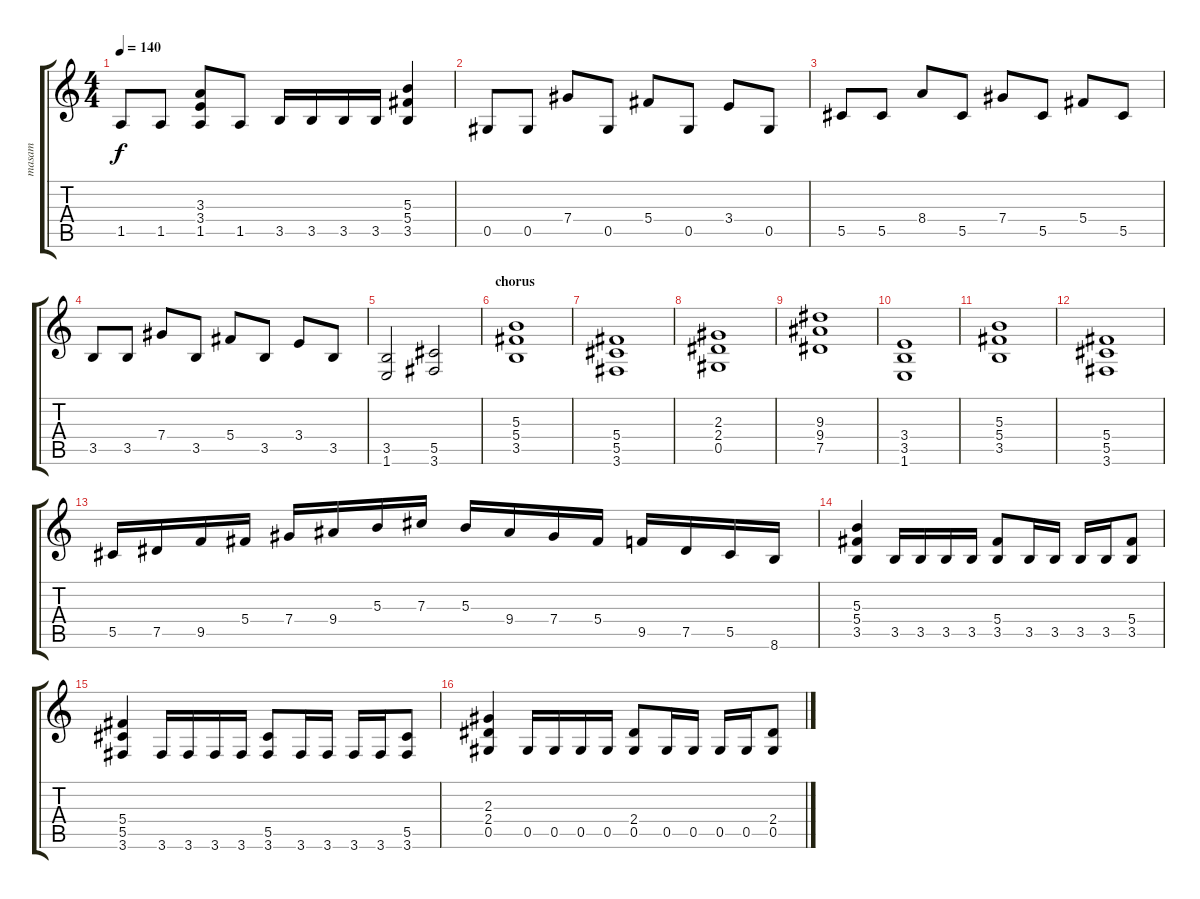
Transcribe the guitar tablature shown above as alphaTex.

\track ("masam" "masam") {instrument distortionguitar}
\staff {score tabs}
\tuning (Eb4 Bb3 Gb3 Db3 Ab2 Eb2) {hide}
\ts (4 4)
\tempo 140
\clef g2
\ks aminor
1.5.8{dy f} 1.5.8 (3.3 3.4 1.5).8 1.5.8 3.5.16 3.5.16 3.5.16 3.5.16 (5.3 5.4 3.5).4 |
0.5.8 0.5.8 7.4.8 0.5.8 5.4.8 0.5.8 3.4.8 0.5.8 |
5.5.8 5.5.8 8.4.8 5.5.8 7.4.8 5.5.8 5.4.8 5.5.8 |
3.5.8 3.5.8 7.4.8 3.5.8 5.4.8 3.5.8 3.4.8 3.5.8 |
(3.5 1.6).2 (5.5 3.6).2 |
\section ("" "chorus")
(5.3 5.4 3.5).1 |
(5.4 5.5 3.6).1 |
(2.3 2.4 0.5).1 |
(9.3 9.4 7.5).1 |
(3.4 3.5 1.6).1 |
(5.3 5.4 3.5).1 |
(5.4 5.5 3.6).1 |
5.5.16 7.5.16 9.5.16 5.4.16 7.4.16 9.4.16 5.3.16 7.3.16 5.3.16 9.4.16 7.4.16 5.4.16 9.5.16 7.5.16 5.5.16 8.6.16 |
(5.3 5.4 3.5).4 3.5.16 3.5.16 3.5.16 3.5.16 (5.4 3.5).8 3.5.16 3.5.16 3.5.16 3.5.16 (5.4 3.5).8 |
(5.4 5.5 3.6).4 3.6.16 3.6.16 3.6.16 3.6.16 (5.5 3.6).8 3.6.16 3.6.16 3.6.16 3.6.16 (5.5 3.6).8 |
(2.3 2.4 0.5).4 0.5.16 0.5.16 0.5.16 0.5.16 (2.4 0.5).8 0.5.16 0.5.16 0.5.16 0.5.16 (2.4 0.5).8
